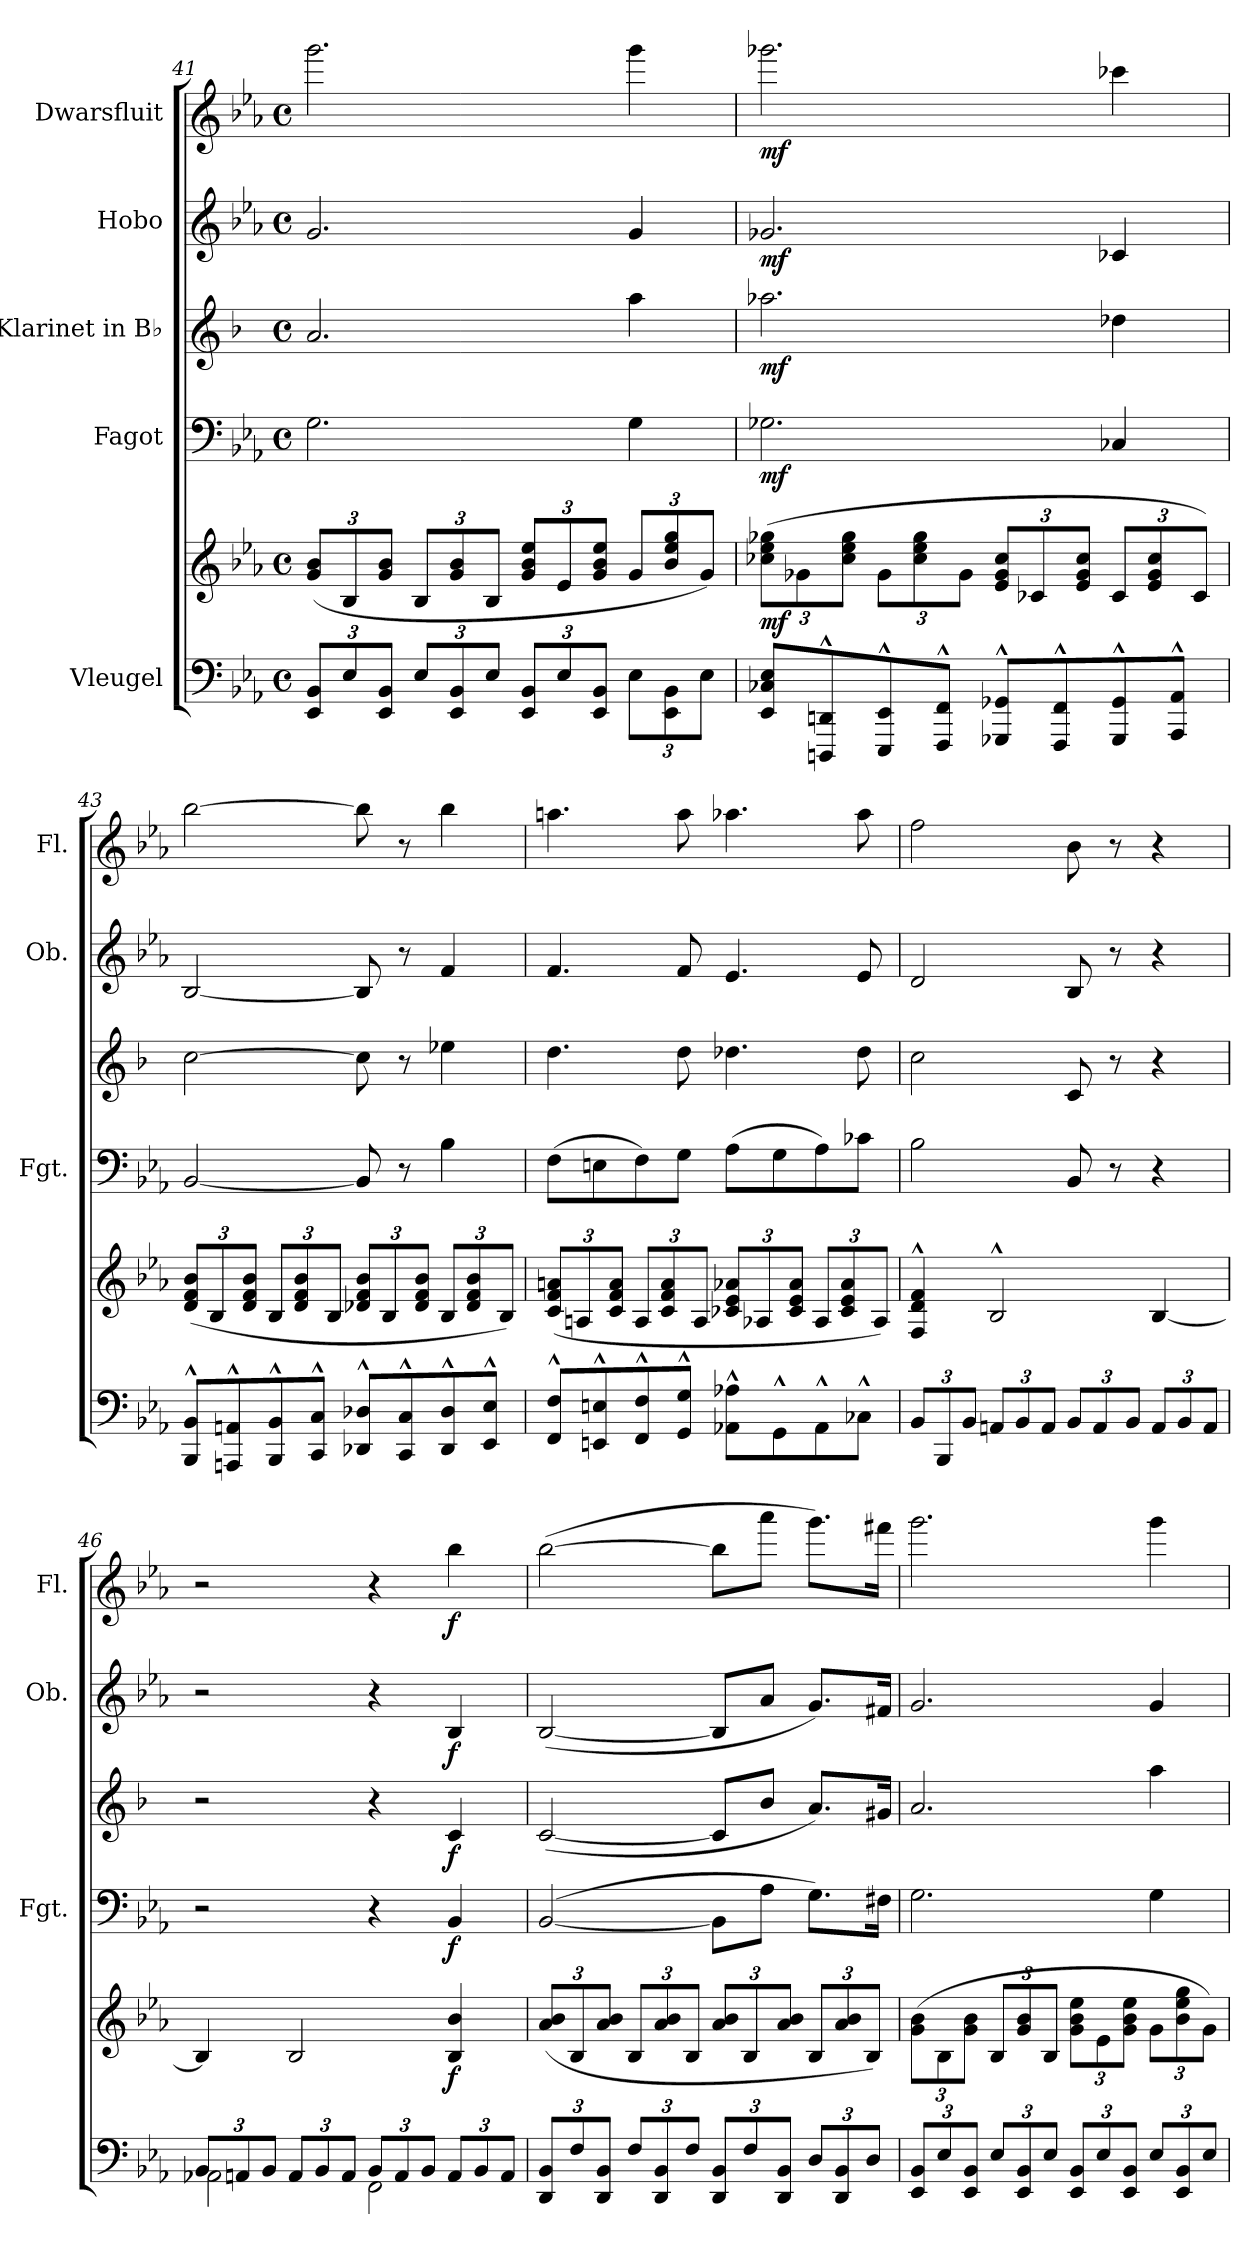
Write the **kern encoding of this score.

**kern	**kern	**dynam	**kern	**dynam	**kern	**dynam	**kern	**dynam	**kern	**dynam
*part5	*part5	*part5	*part4	*part4	*part3	*part3	*part2	*part2	*part1	*part1
*staff6	*staff5	*staff5/6	*staff4	*staff4	*staff3	*staff3	*staff2	*staff2	*staff1	*staff1
*I"Vleugel	*	*	*I"Fagot	*	*I"Klarinet in B♭	*	*I"Hobo	*	*I"Dwarsfluit	*
*	*	*	*I'Fgt.	*	*	*	*I'Ob.	*	*I'Fl.	*
!!LO:LB:g=z
*clefF4	*clefG2	*	*clefF4	*	*clefG2	*	*clefG2	*	*clefG2	*
*	*	*	*	*	*ITrd1c2	*	*	*	*	*
*k[b-e-a-]	*k[b-e-a-]	*	*k[b-e-a-]	*	*k[b-e-a-]	*	*k[b-e-a-]	*	*k[b-e-a-]	*
*M4/4	*M4/4	*	*M4/4	*	*M4/4	*	*M4/4	*	*M4/4	*
*met(c)	*met(c)	*	*met(c)	*	*met(c)	*	*met(c)	*	*met(c)	*
*Xbrackettup	*Xbrackettup	*	*	*	*	*	*	*	*	*
=41	=41	=41	=41	=41	=41	=41	=41	=41	=41	=41
12EE-/ 12BB-/L	(>12g/ 12b-/L	.	2.G\	.	2.g/	.	2.g/	.	2.ggg\	.
12E-/	12B-/	.	.	.	.	.	.	.	.	.
12EE-/ 12BB-/J	12g/ 12b-/J	.	.	.	.	.	.	.	.	.
12E-/L	12B-/L	.	.	.	.	.	.	.	.	.
12EE-/ 12BB-/	12g/ 12b-/	.	.	.	.	.	.	.	.	.
12E-/J	12B-/J	.	.	.	.	.	.	.	.	.
12EE-/ 12BB-/L	12g/ 12b-/ 12ee-/L	.	.	.	.	.	.	.	.	.
12E-/	12e-/	.	.	.	.	.	.	.	.	.
12EE-/ 12BB-/J	12g/ 12b-/ 12ee-/J	.	.	.	.	.	.	.	.	.
12E-\L	12g/L	.	4G\	.	4gg\	.	4g/	.	4ggg\	.
12EE-\ 12BB-\	12b-/ 12ee-/ 12gg/	.	.	.	.	.	.	.	.	.
12E-\J	12g/J)	.	.	.	.	.	.	.	.	.
=42	=42	=42	=42	=42	=42	=42	=42	=42	=42	=42
!	!	!LO:DY:b	!	!LO:DY:b	!	!LO:DY:b	!	!LO:DY:b	!	!LO:DY:b
8EE-/ 8C-X/ 8E-/L	(12cc-X\ 12ee-\ 12gg-X\L	mf	2.G-X\	mf	2.gg-X\	mf	2.g-X/	mf	2.ggg-X\	mf
.	12g-X\	.	.	.	.	.	.	.	.	.
8DDDn/^^ 8DDn/^^	.	.	.	.	.	.	.	.	.	.
.	12cc-\ 12ee-\ 12gg-\J	.	.	.	.	.	.	.	.	.
8EEE-/^^ 8EE-/^^	12g-\L	.	.	.	.	.	.	.	.	.
.	12cc-\ 12ee-\ 12gg-\	.	.	.	.	.	.	.	.	.
8FFF/^^ 8FF/^^J	.	.	.	.	.	.	.	.	.	.
.	12g-\J	.	.	.	.	.	.	.	.	.
8GGG-X/^^ 8GG-X/^^L	12e-/ 12g-/ 12cc-/L	.	.	.	.	.	.	.	.	.
.	12c-X/	.	.	.	.	.	.	.	.	.
8FFF/^^ 8FF/^^	.	.	.	.	.	.	.	.	.	.
.	12e-/ 12g-/ 12cc-/J	.	.	.	.	.	.	.	.	.
8GGG-/^^ 8GG-/^^	12c-/L	.	4C-X/	.	4cc-X\	.	4c-X/	.	4ccc-X\	.
.	12e-/ 12g-/ 12cc-/	.	.	.	.	.	.	.	.	.
8AAA-/^^ 8AA-/^^J	.	.	.	.	.	.	.	.	.	.
.	12c-/J)	.	.	.	.	.	.	.	.	.
=43	=43	=43	=43	=43	=43	=43	=43	=43	=43	=43
8BBB-/^^ 8BB-/^^L	(12d/ 12f/ 12b-/L	.	[2BB-/	.	[2b-\	.	[2B-/	.	[2bb-\	.
.	12B-/	.	.	.	.	.	.	.	.	.
8AAAn/^^ 8AAn/^^	.	.	.	.	.	.	.	.	.	.
.	12d/ 12f/ 12b-/J	.	.	.	.	.	.	.	.	.
8BBB-/^^ 8BB-/^^	12B-/L	.	.	.	.	.	.	.	.	.
.	12d/ 12f/ 12b-/	.	.	.	.	.	.	.	.	.
8CC/^^ 8C/^^J	.	.	.	.	.	.	.	.	.	.
.	12B-/J	.	.	.	.	.	.	.	.	.
8DD-X/^^ 8D-X/^^L	12d-X/ 12f/ 12b-/L	.	8BB-/]	.	8b-\]	.	8B-/]	.	8bb-\]	.
.	12B-/	.	.	.	.	.	.	.	.	.
8CC/^^ 8C/^^	.	.	8r	.	8r	.	8r	.	8r	.
.	12d-/ 12f/ 12b-/J	.	.	.	.	.	.	.	.	.
8DD-/^^ 8D-/^^	12B-/L	.	4B-\	.	4dd-X\	.	4f/	.	4bb-\	.
.	12d-/ 12f/ 12b-/	.	.	.	.	.	.	.	.	.
8EE-/^^ 8E-/^^J	.	.	.	.	.	.	.	.	.	.
.	12B-/J)	.	.	.	.	.	.	.	.	.
!!LO:PB:g=z
=44	=44	=44	=44	=44	=44	=44	=44	=44	=44	=44
8FF/^^ 8F/^^L	(12c/ 12f/ 12an/L	.	(8F\L	.	4.cc\	.	4.f/	.	4.aan\	.
.	12An/	.	.	.	.	.	.	.	.	.
8EEn/^^ 8En/^^	.	.	8En\	.	.	.	.	.	.	.
.	12c/ 12f/ 12a/J	.	.	.	.	.	.	.	.	.
8FF/^^ 8F/^^	12A/L	.	8F\)	.	.	.	.	.	.	.
.	12c/ 12f/ 12a/	.	.	.	.	.	.	.	.	.
8GG/^^ 8G/^^J	.	.	8G\J	.	8cc\	.	8f/	.	8aa\	.
.	12A/J	.	.	.	.	.	.	.	.	.
8AA-X\^^ 8A-X\^^L	12c-X/ 12e-/ 12a-X/L	.	(8A-\L	.	4.cc-X\	.	4.e-/	.	4.aa-X\	.
.	12A-X/	.	.	.	.	.	.	.	.	.
8GG^^\	.	.	8G\	.	.	.	.	.	.	.
.	12c-/ 12e-/ 12a-/J	.	.	.	.	.	.	.	.	.
8AA-^^\	12A-/L	.	8A-\)	.	.	.	.	.	.	.
.	12c-/ 12e-/ 12a-/	.	.	.	.	.	.	.	.	.
8C-X^^\J	.	.	8c-X\J	.	8cc-\	.	8e-/	.	8aa-\	.
.	12A-/J)	.	.	.	.	.	.	.	.	.
=45	=45	=45	=45	=45	=45	=45	=45	=45	=45	=45
12BB-/L	4F/^^ 4d/^^ 4f/^^	.	2B-\	.	2b-\	.	2d/	.	2ff\	.
12BBB-/	.	.	.	.	.	.	.	.	.	.
12BB-/J	.	.	.	.	.	.	.	.	.	.
12AAn/L	2B-^^/	.	.	.	.	.	.	.	.	.
12BB-/	.	.	.	.	.	.	.	.	.	.
12AA/J	.	.	.	.	.	.	.	.	.	.
12BB-/L	.	.	8BB-/	.	8B-/	.	8B-/	.	8b-\	.
12AA/	.	.	.	.	.	.	.	.	.	.
.	.	.	8r	.	8r	.	8r	.	8r	.
12BB-/J	.	.	.	.	.	.	.	.	.	.
12AA/L	[4B-/	.	4r	.	4r	.	4r	.	4r	.
12BB-/	.	.	.	.	.	.	.	.	.	.
12AA/J	.	.	.	.	.	.	.	.	.	.
=46	=46	=46	=46	=46	=46	=46	=46	=46	=46	=46
*^	*	*	*	*	*	*	*	*	*	*
12BB-/L	2AA-X\	4B-/]	.	2r	.	2r	.	2r	.	2r	.
12AAn/	.	.	.	.	.	.	.	.	.	.	.
12BB-/J	.	.	.	.	.	.	.	.	.	.	.
12AA/L	.	2B-/	.	.	.	.	.	.	.	.	.
12BB-/	.	.	.	.	.	.	.	.	.	.	.
12AA/J	.	.	.	.	.	.	.	.	.	.	.
12BB-/L	2FF\	.	.	4r	.	4r	.	4r	.	4r	.
12AA/	.	.	.	.	.	.	.	.	.	.	.
12BB-/J	.	.	.	.	.	.	.	.	.	.	.
!	!	!	!LO:DY:b	!	!LO:DY:b	!	!LO:DY:b	!	!LO:DY:b	!	!LO:DY:b
12AA/L	.	4B-/ 4b-/	f	4BB-/	f	4B-/	f	4B-/	f	4bb-\	f
12BB-/	.	.	.	.	.	.	.	.	.	.	.
12AA/J	.	.	.	.	.	.	.	.	.	.	.
*v	*v	*	*	*	*	*	*	*	*	*	*
!!LO:LB:g=z
=47	=47	=47	=47	=47	=47	=47	=47	=47	=47	=47
12DD/ 12BB-/L	(>12a-/ 12b-/L	.	([2BB-/	.	([2B-/	.	([2B-/	.	([2bb-\	.
12F/	12B-/	.	.	.	.	.	.	.	.	.
12DD/ 12BB-/J	12a-/ 12b-/J	.	.	.	.	.	.	.	.	.
12F/L	12B-/L	.	.	.	.	.	.	.	.	.
12DD/ 12BB-/	12a-/ 12b-/	.	.	.	.	.	.	.	.	.
12F/J	12B-/J	.	.	.	.	.	.	.	.	.
12DD/ 12BB-/L	12a-/ 12b-/L	.	8BB-\L]	.	8B-/L]	.	8B-/L]	.	8bb-\L]	.
12F/	12B-/	.	.	.	.	.	.	.	.	.
.	.	.	8A-\J	.	8a-/J	.	8a-/J	.	8aaa-\J	.
12DD/ 12BB-/J	12a-/ 12b-/J	.	.	.	.	.	.	.	.	.
12D/L	12B-/L	.	8.G\L)	.	8.g/L)	.	8.g/L)	.	8.ggg\L)	.
12DD/ 12BB-/	12a-/ 12b-/	.	.	.	.	.	.	.	.	.
12D/J	12B-/J)	.	.	.	.	.	.	.	.	.
.	.	.	16F#X\Jk	.	16f#X/Jk	.	16f#X/Jk	.	16fff#X\Jk	.
=48	=48	=48	=48	=48	=48	=48	=48	=48	=48	=48
12EE-/ 12BB-/L	(>12g\ 12b-\L	.	2.G\	.	2.g/	.	2.g/	.	2.ggg\	.
12E-/	12B-\	.	.	.	.	.	.	.	.	.
12EE-/ 12BB-/J	12g\ 12b-\J	.	.	.	.	.	.	.	.	.
12E-/L	12B-/L	.	.	.	.	.	.	.	.	.
12EE-/ 12BB-/	12g/ 12b-/	.	.	.	.	.	.	.	.	.
12E-/J	12B-/J	.	.	.	.	.	.	.	.	.
12EE-/ 12BB-/L	12g\ 12b-\ 12ee-\L	.	.	.	.	.	.	.	.	.
12E-/	12e-\	.	.	.	.	.	.	.	.	.
12EE-/ 12BB-/J	12g\ 12b-\ 12ee-\J	.	.	.	.	.	.	.	.	.
12E-/L	12g\L	.	4G\	.	4gg\	.	4g/	.	4ggg\	.
12EE-/ 12BB-/	12b-\ 12ee-\ 12gg\	.	.	.	.	.	.	.	.	.
12E-/J	12g\J)	.	.	.	.	.	.	.	.	.
=	=	=	=	=	=	=	=	=	=	=
*-	*-	*-	*-	*-	*-	*-	*-	*-	*-	*-
